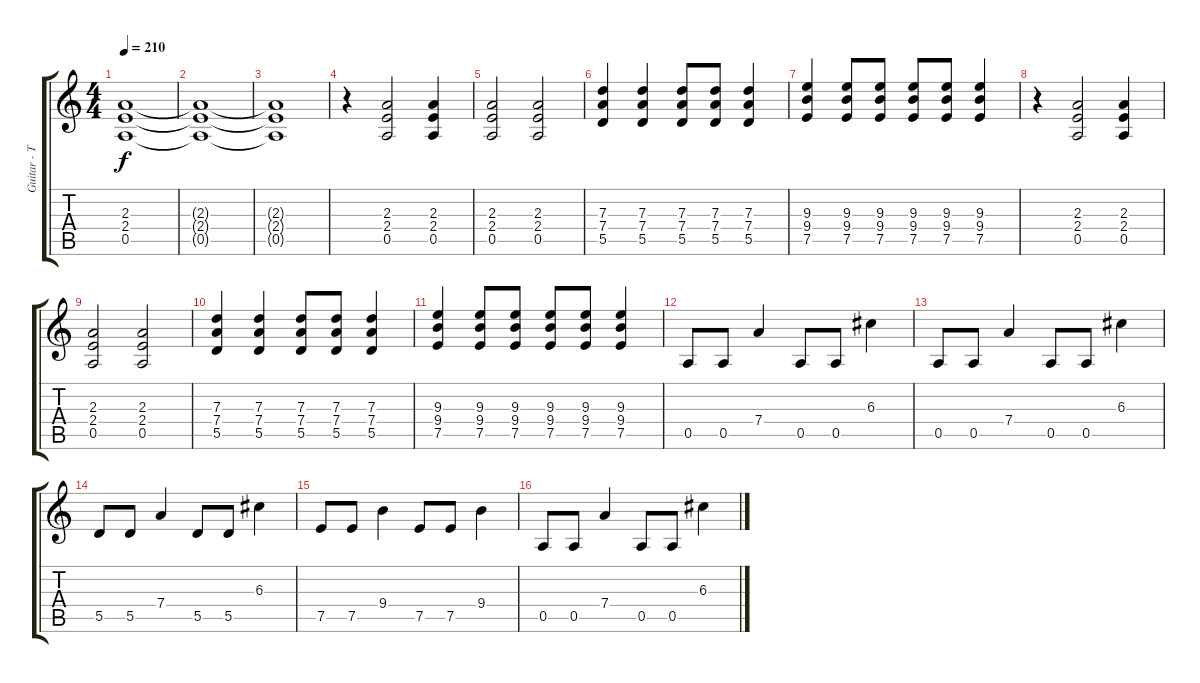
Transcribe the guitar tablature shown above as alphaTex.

\track ("Guitar - Tom Mattew Delonge" "Guitar - T") {instrument distortionguitar}
\staff {score tabs}
\tuning (E4 B3 G3 D3 A2 E2) {hide}
\ts (4 4)
\tempo 210
\clef g2
\ks c
(2.3{t} 2.4{t} 0.5{t}).1{dy f} |
(2.3{t} 2.4{t} 0.5{t}).1 |
(2.3{t} 2.4{t} 0.5{t}).1 |
r.4 (2.3 2.4 0.5).2 (2.3 2.4 0.5).4 |
(2.3 2.4 0.5).2 (2.3 2.4 0.5).2 |
(7.3 7.4 5.5).4 (7.3 7.4 5.5).4 (7.3 7.4 5.5).8 (7.3 7.4 5.5).8 (7.3 7.4 5.5).4 |
(9.3 9.4 7.5).4 (9.3 9.4 7.5).8 (9.3 9.4 7.5).8 (9.3 9.4 7.5).8 (9.3 9.4 7.5).8 (9.3 9.4 7.5).4 |
r.4 (2.3 2.4 0.5).2 (2.3 2.4 0.5).4 |
(2.3 2.4 0.5).2 (2.3 2.4 0.5).2 |
(7.3 7.4 5.5).4 (7.3 7.4 5.5).4 (7.3 7.4 5.5).8 (7.3 7.4 5.5).8 (7.3 7.4 5.5).4 |
(9.3 9.4 7.5).4 (9.3 9.4 7.5).8 (9.3 9.4 7.5).8 (9.3 9.4 7.5).8 (9.3 9.4 7.5).8 (9.3 9.4 7.5).4 |
0.5.8 0.5.8 7.4.4 0.5.8 0.5.8 6.3.4 |
0.5.8 0.5.8 7.4.4 0.5.8 0.5.8 6.3.4 |
5.5.8 5.5.8 7.4.4 5.5.8 5.5.8 6.3.4 |
7.5.8 7.5.8 9.4.4 7.5.8 7.5.8 9.4.4 |
0.5.8 0.5.8 7.4.4 0.5.8 0.5.8 6.3.4
